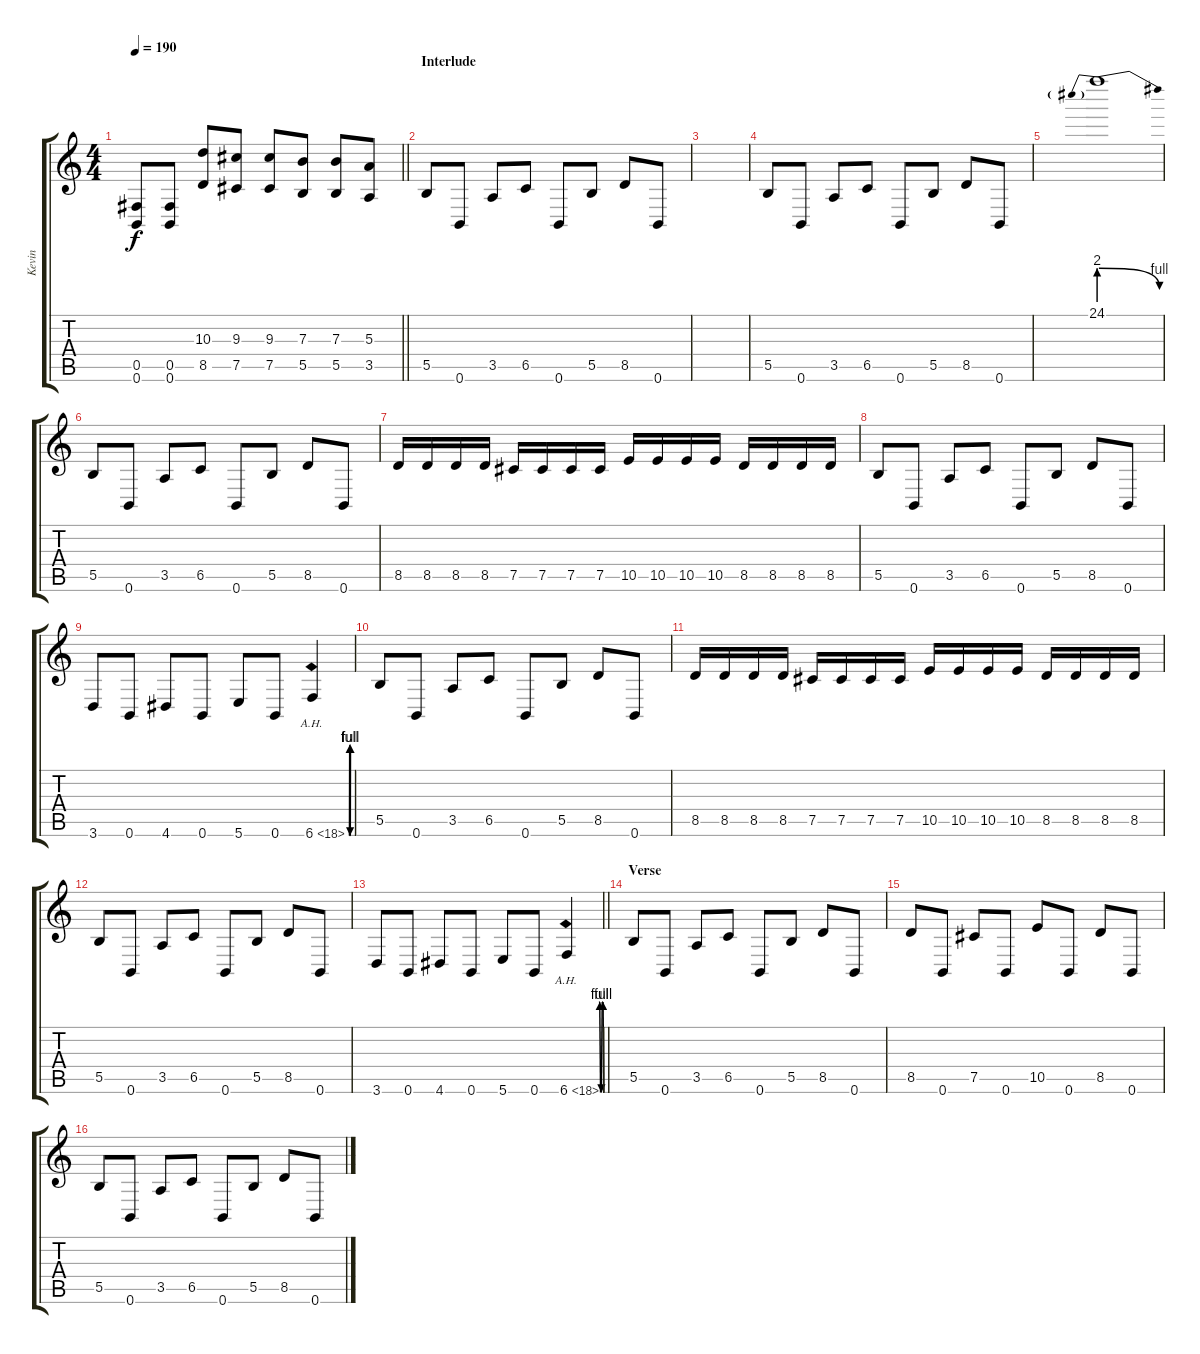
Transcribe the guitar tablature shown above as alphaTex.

\track ("Kevin" "Kevin") {instrument distortionguitar}
\staff {score tabs}
\tuning (Db4 Ab3 E3 B2 Gb2 B1) {hide}
\ts (4 4)
\tempo 190
\clef g2
\barLineRight lightlight
\ks c
(0.5 0.6).8{dy f} (0.5 0.6).8 (10.3 8.5).8 (9.3 7.5).8 (9.3 7.5).8 (7.3 5.5).8 (7.3 5.5).8 (5.3 3.5).8 |
\section ("" "Interlude")
5.5.8 0.6.8 3.5.8 6.5.8 0.6.8 5.5.8 8.5.8 0.6.8 |
|
5.5.8 0.6.8 3.5.8 6.5.8 0.6.8 5.5.8 8.5.8 0.6.8 |
24.1{be (prebendrelease 0 8 60 4)}.1 |
5.5.8 0.6.8 3.5.8 6.5.8 0.6.8 5.5.8 8.5.8 0.6.8 |
8.5.16 8.5.16 8.5.16 8.5.16 7.5.16 7.5.16 7.5.16 7.5.16 10.5.16 10.5.16 10.5.16 10.5.16 8.5.16 8.5.16 8.5.16 8.5.16 |
5.5.8 0.6.8 3.5.8 6.5.8 0.6.8 5.5.8 8.5.8 0.6.8 |
3.6.8 0.6.8 4.6.8 0.6.8 5.6.8 0.6.8 6.6{be (custom 0 0 10 4 20 4 30 0 40 0 50 4 60 4) ah 12}.4 |
5.5.8 0.6.8 3.5.8 6.5.8 0.6.8 5.5.8 8.5.8 0.6.8 |
8.5.16 8.5.16 8.5.16 8.5.16 7.5.16 7.5.16 7.5.16 7.5.16 10.5.16 10.5.16 10.5.16 10.5.16 8.5.16 8.5.16 8.5.16 8.5.16 |
5.5.8 0.6.8 3.5.8 6.5.8 0.6.8 5.5.8 8.5.8 0.6.8 |
\barLineRight lightlight
3.6.8 0.6.8 4.6.8 0.6.8 5.6.8 0.6.8 6.6{be (custom 0 0 10 4 20 4 30 0 40 0 50 4 60 4) ah 12}.4 |
\section ("" "Verse")
5.5.8 0.6.8 3.5.8 6.5.8 0.6.8 5.5.8 8.5.8 0.6.8 |
8.5.8 0.6.8 7.5.8 0.6.8 10.5.8 0.6.8 8.5.8 0.6.8 |
5.5.8 0.6.8 3.5.8 6.5.8 0.6.8 5.5.8 8.5.8 0.6.8
